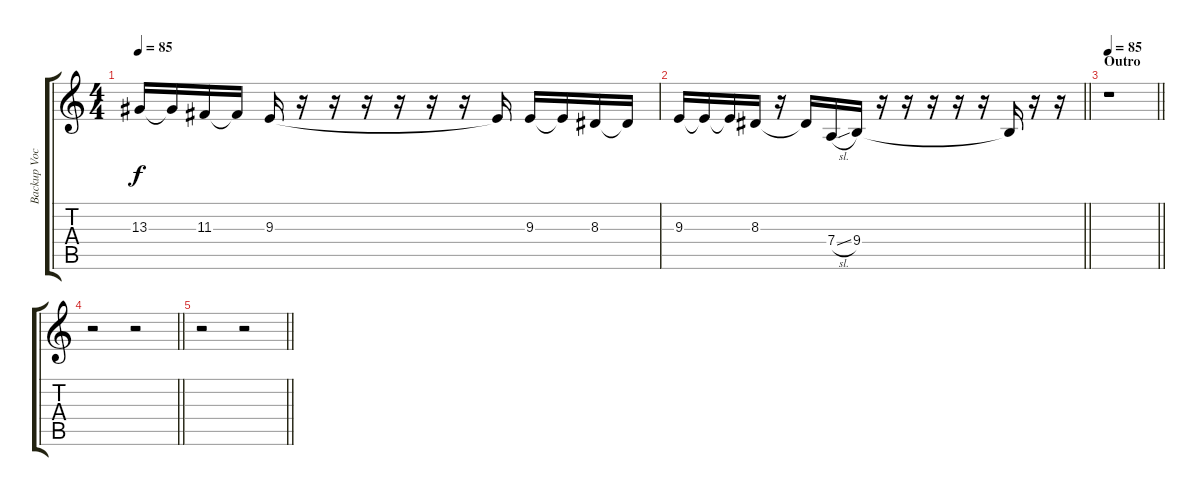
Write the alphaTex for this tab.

\track ("Backup Vocals" "Backup Voc") {instrument lead1square}
\staff {score tabs}
\tuning (E4 B3 G3 D3 A2 E2) {hide}
\ts (4 4)
\tempo 85
\clef g2
\ks c
13.3.16{dy f} 13.3{t}.16 11.3.16 11.3{t}.16 9.3.16 r.16 r.16 r.16 r.16 r.16 r.16 9.3{t}.16 9.3.16 9.3{t}.16 8.3.16 8.3{t}.16 |
\barLineRight lightlight
9.3.16 9.3{t}.16 9.3{t}.16 8.3.16 r.16 8.3{t}.16 7.4{sl}.16 9.4.16 r.16 r.16 r.16 r.16 r.16 9.4{t}.16 r.16 r.16 |
\section ("" "Outro")
\tempo 85
\barLineRight lightlight
r.1 |
\barLineRight lightlight
r.2 r.2 |
\barLineRight lightlight
r.2 r.2
